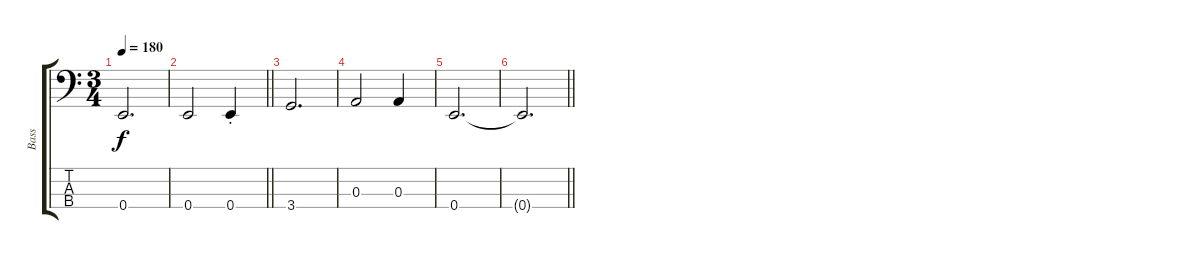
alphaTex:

\track ("Bass" "Bass") {instrument electricbassfinger}
\staff {score tabs}
\tuning (G2 D2 A1 E1) {hide}
\ts (3 4)
\tempo 180
\clef f4
\ks c
0.4.2{d dy f} |
\barLineRight lightlight
0.4.2 0.4{st}.4 |
3.4.2{d} |
0.3.2 0.3.4 |
0.4.2{d} |
\barLineRight lightlight
0.4{t}.2{d}
